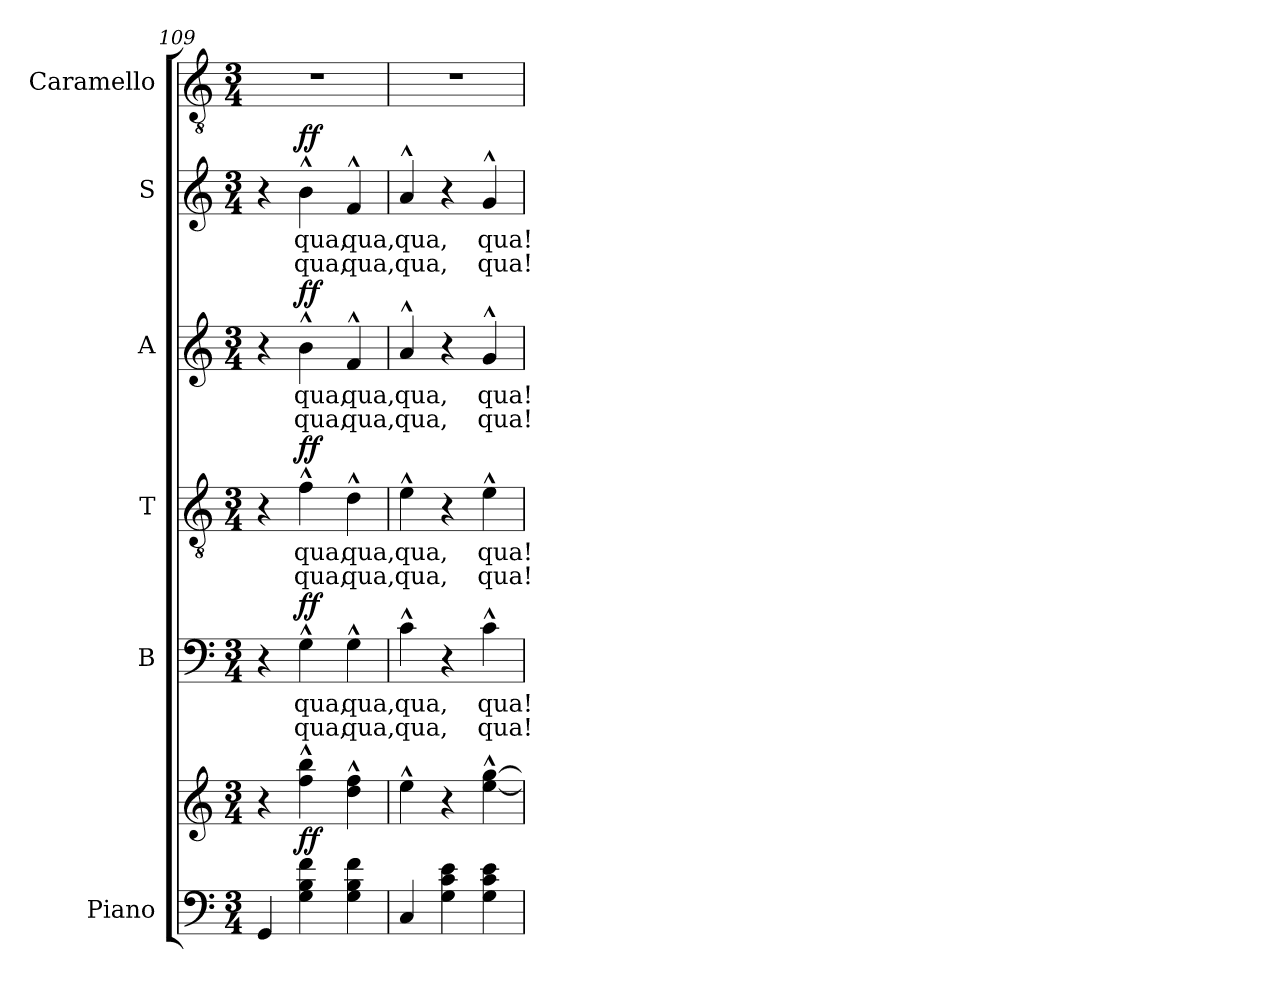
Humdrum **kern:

**kern	**kern	**dynam	**kern	**text	**text	**dynam	**kern	**text	**text	**dynam	**kern	**text	**text	**dynam	**kern	**text	**text	**dynam	**kern
*part6	*part6	*part6	*part5	*part5	*part5	*part5	*part4	*part4	*part4	*part4	*part3	*part3	*part3	*part3	*part2	*part2	*part2	*part2	*part1
*staff7	*staff6	*staff6/7	*staff5	*staff5	*staff5	*staff5	*staff4	*staff4	*staff4	*staff4	*staff3	*staff3	*staff3	*staff3	*staff2	*staff2	*staff2	*staff2	*staff1
*I"Piano	*	*	*I"B	*	*	*	*I"T	*	*	*	*I"A	*	*	*	*I"S	*	*	*	*I"Caramello
*I'Pno	*	*	*I'B	*	*	*	*I'T	*	*	*	*I'A	*	*	*	*I'S	*	*	*	*
*clefF4	*clefG2	*	*clefF4	*	*	*	*clefGv2	*	*	*	*clefG2	*	*	*	*clefG2	*	*	*	*clefGv2
*k[]	*k[]	*	*k[]	*	*	*	*k[]	*	*	*	*k[]	*	*	*	*k[]	*	*	*	*k[]
*M3/4	*M3/4	*	*M3/4	*	*	*	*M3/4	*	*	*	*M3/4	*	*	*	*M3/4	*	*	*	*M3/4
=109	=109	=109	=109	=109	=109	=109	=109	=109	=109	=109	=109	=109	=109	=109	=109	=109	=109	=109	=109
4GG/	4r	.	4r	.	.	.	4r	.	.	.	4r	.	.	.	4r	.	.	.	2.r
!	!	!LO:DY:b	!	!LO:LY:b	!LO:LY:b	!LO:DY:a	!	!LO:LY:b	!LO:LY:b	!LO:DY:a	!	!LO:LY:b	!LO:LY:b	!LO:DY:a	!	!LO:LY:b	!LO:LY:b	!LO:DY:a	!
4G\ 4B\ 4f\	4ff\^^ 4bb\^^	ff	4G^^\	qua,	qua,	ff	4f^^\	qua,	qua,	ff	4b^^\	qua,	qua,	ff	4b^^\	qua,	qua,	ff	.
!	!	!	!	!LO:LY:b	!LO:LY:b	!	!	!LO:LY:b	!LO:LY:b	!	!	!LO:LY:b	!LO:LY:b	!	!	!LO:LY:b	!LO:LY:b	!	!
4G\ 4B\ 4f\	4dd\^^ 4ff\^^	.	4G^^\	qua,	qua,	.	4d^^\	qua,	qua,	.	4f^^/	qua,	qua,	.	4f^^/	qua,	qua,	.	.
=110	=110	=110	=110	=110	=110	=110	=110	=110	=110	=110	=110	=110	=110	=110	=110	=110	=110	=110	=110
!	!	!	!	!LO:LY:b	!LO:LY:b	!	!	!LO:LY:b	!LO:LY:b	!	!	!LO:LY:b	!LO:LY:b	!	!	!LO:LY:b	!LO:LY:b	!	!
4C/	4ee^^\	.	4c^^\	qua,	qua,	.	4e^^\	qua,	qua,	.	4a^^/	qua,	qua,	.	4a^^/	qua,	qua,	.	2.r
4G\ 4c\ 4e\	4r	.	4r	.	.	.	4r	.	.	.	4r	.	.	.	4r	.	.	.	.
!	!	!	!	!LO:LY:b	!LO:LY:b	!	!	!LO:LY:b	!LO:LY:b	!	!	!LO:LY:b	!LO:LY:b	!	!	!LO:LY:b	!LO:LY:b	!	!
4G\ 4c\ 4e\	[4ee\^^ [4gg\^^	.	4c^^\	qua!	qua!	.	4e^^\	qua!	qua!	.	4g^^/	qua!	qua!	.	4g^^/	qua!	qua!	.	.
=	=	=	=	=	=	=	=	=	=	=	=	=	=	=	=	=	=	=	=
*-	*-	*-	*-	*-	*-	*-	*-	*-	*-	*-	*-	*-	*-	*-	*-	*-	*-	*-	*-
